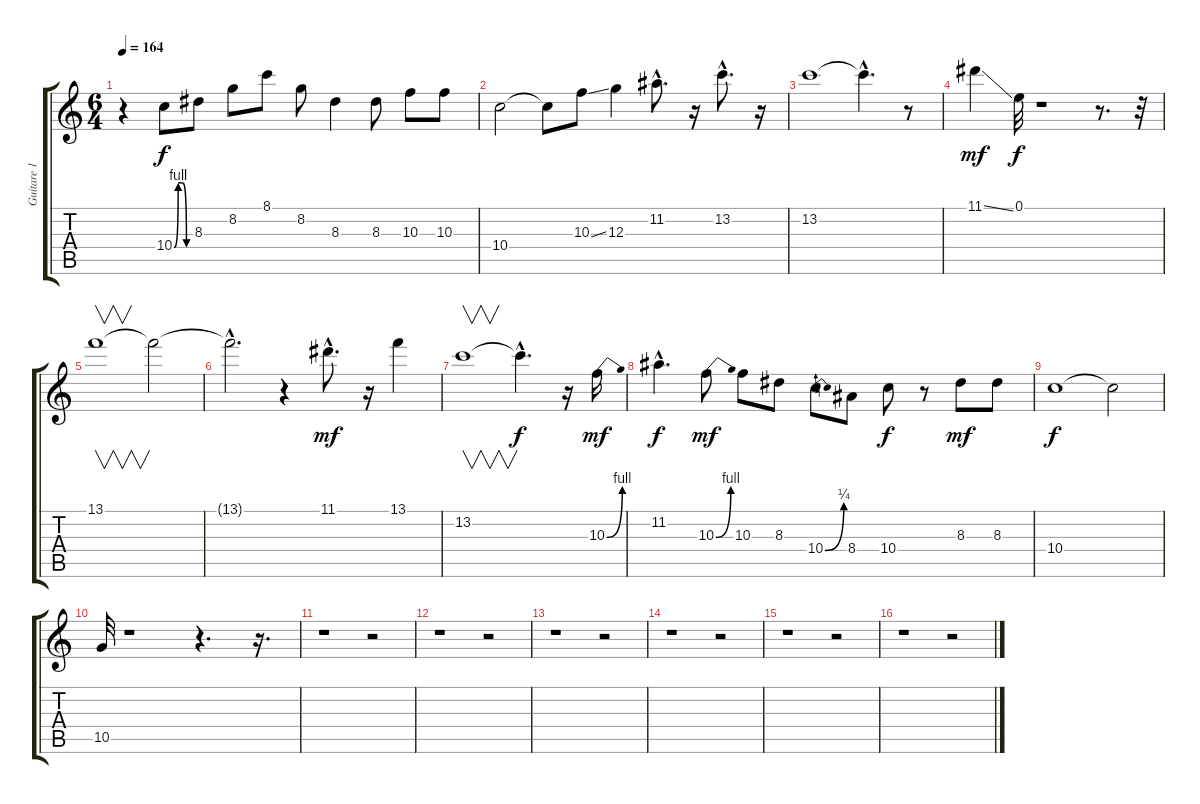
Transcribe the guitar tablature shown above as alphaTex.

\track ("Guitare 1" "Guitare 1") {instrument overdrivenguitar}
\staff {score tabs}
\tuning (E4 B3 G3 D3 A2 E2) {hide}
\ts (6 4)
\tempo 164
\clef g2
\ks c
r.4{dy f} 10.4{be (custom 0 0 15 4 30 4 45 0 60 0)}.8 8.3.8 8.2.8 8.1.8 8.2.8 8.3.4 8.3.8 10.3.8 10.3.8 |
10.4.2 10.4{t}.8 10.3{ss}.8 12.3.4 11.2{hac}.8{d} r.16 13.2{hac}.8{d} r.16 |
13.2.1 13.2{hac t}.4{d} r.8 |
11.1{ss}.4{dy mf} 0.1.32{dy f} r.1 r.8{d} r.32 |
13.1.1{v} 13.1{t}.2 |
13.1{hac t}.2{d} r.4 11.1{hac}.8{d dy mf} r.16 13.1.4 |
13.2.1{v} 13.2{hac t}.4{d dy f} r.16 10.3{be (bend 0 0 60 4)}.16{dy mf} |
11.2{hac}.4{d dy f} 10.3{be (bend 0 0 60 4)}.8{dy mf} 10.3.8 8.3.8 10.4{be (bend 0 0 60 1)}.8 8.4.8 10.4.8{dy f} r.8 8.3.8{dy mf} 8.3.8 |
10.4.1{dy f} 10.4{t}.2 |
10.5.32 r.1 r.4{d} r.16{d} |
r.1 r.2 |
r.1 r.2 |
r.1 r.2 |
r.1 r.2 |
r.1 r.2 |
r.1 r.2
